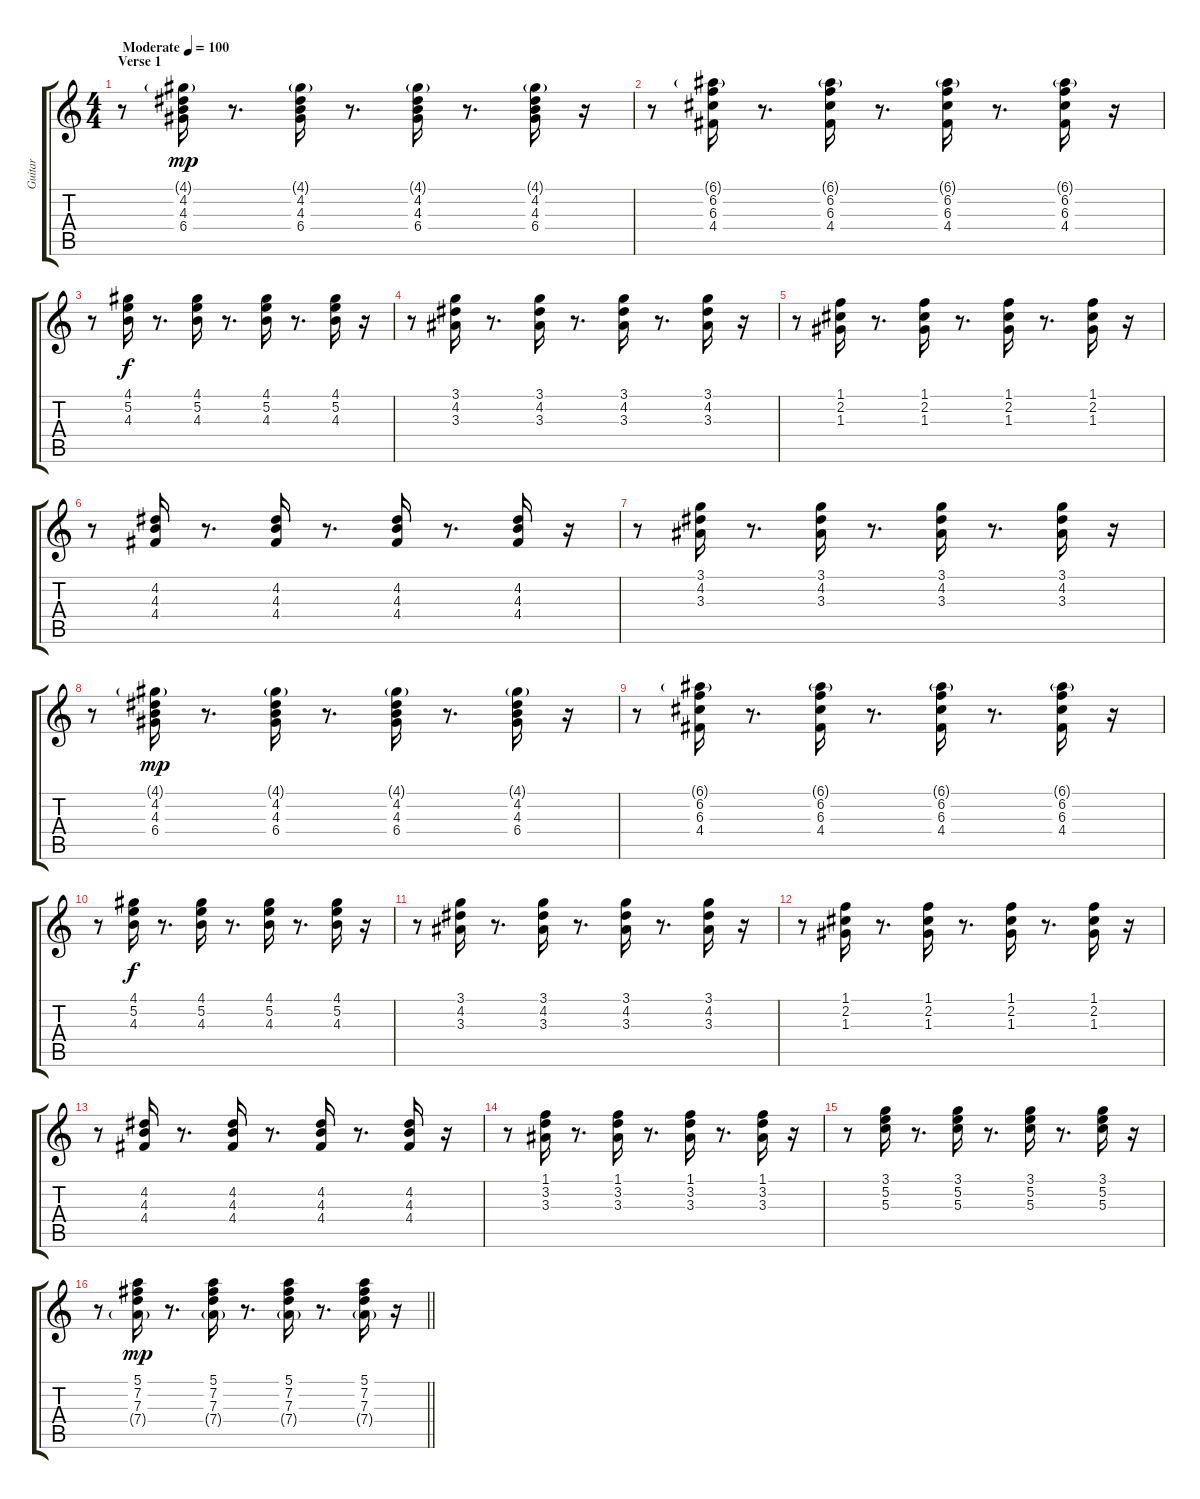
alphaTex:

\track ("Guitar" "Guitar") {instrument electricguitarmuted}
\staff {score tabs}
\tuning (E4 B3 G3 D3 A2 E2) {hide}
\ts (4 4)
\section ("" "Verse 1")
\tempo (100 "Moderate")
\clef g2
\ks c
r.8{dy mp instrument electricguitarmuted} (4.1{g} 4.2 4.3 6.4).16 r.8{d} (4.1{g} 4.2 4.3 6.4).16 r.8{d} (4.1{g} 4.2 4.3 6.4).16 r.8{d} (4.1{g} 4.2 4.3 6.4).16 r.16 |
r.8 (6.1{g} 6.2 6.3 4.4).16 r.8{d} (6.1{g} 6.2 6.3 4.4).16 r.8{d} (6.1{g} 6.2 6.3 4.4).16 r.8{d} (6.1{g} 6.2 6.3 4.4).16 r.16 |
r.8 (4.1 5.2 4.3).16{dy f} r.8{d} (4.1 5.2 4.3).16 r.8{d} (4.1 5.2 4.3).16 r.8{d} (4.1 5.2 4.3).16 r.16 |
r.8 (3.1 4.2 3.3).16 r.8{d} (3.1 4.2 3.3).16 r.8{d} (3.1 4.2 3.3).16 r.8{d} (3.1 4.2 3.3).16 r.16 |
r.8 (1.1 2.2 1.3).16 r.8{d} (1.1 2.2 1.3).16 r.8{d} (1.1 2.2 1.3).16 r.8{d} (1.1 2.2 1.3).16 r.16 |
r.8 (4.2 4.3 4.4).16 r.8{d} (4.2 4.3 4.4).16 r.8{d} (4.2 4.3 4.4).16 r.8{d} (4.2 4.3 4.4).16 r.16 |
r.8 (3.1 4.2 3.3).16 r.8{d} (3.1 4.2 3.3).16 r.8{d} (3.1 4.2 3.3).16 r.8{d} (3.1 4.2 3.3).16 r.16 |
r.8 (4.1{g} 4.2 4.3 6.4).16{dy mp} r.8{d} (4.1{g} 4.2 4.3 6.4).16 r.8{d} (4.1{g} 4.2 4.3 6.4).16 r.8{d} (4.1{g} 4.2 4.3 6.4).16 r.16 |
r.8 (6.1{g} 6.2 6.3 4.4).16 r.8{d} (6.1{g} 6.2 6.3 4.4).16 r.8{d} (6.1{g} 6.2 6.3 4.4).16 r.8{d} (6.1{g} 6.2 6.3 4.4).16 r.16 |
r.8 (4.1 5.2 4.3).16{dy f} r.8{d} (4.1 5.2 4.3).16 r.8{d} (4.1 5.2 4.3).16 r.8{d} (4.1 5.2 4.3).16 r.16 |
r.8 (3.1 4.2 3.3).16 r.8{d} (3.1 4.2 3.3).16 r.8{d} (3.1 4.2 3.3).16 r.8{d} (3.1 4.2 3.3).16 r.16 |
r.8 (1.1 2.2 1.3).16 r.8{d} (1.1 2.2 1.3).16 r.8{d} (1.1 2.2 1.3).16 r.8{d} (1.1 2.2 1.3).16 r.16 |
r.8 (4.2 4.3 4.4).16 r.8{d} (4.2 4.3 4.4).16 r.8{d} (4.2 4.3 4.4).16 r.8{d} (4.2 4.3 4.4).16 r.16 |
r.8 (1.1 3.2 3.3).16 r.8{d} (1.1 3.2 3.3).16 r.8{d} (1.1 3.2 3.3).16 r.8{d} (1.1 3.2 3.3).16 r.16 |
r.8 (3.1 5.2 5.3).16 r.8{d} (3.1 5.2 5.3).16 r.8{d} (3.1 5.2 5.3).16 r.8{d} (3.1 5.2 5.3).16 r.16 |
\barLineRight lightlight
r.8 (5.1 7.2 7.3 7.4{g}).16{dy mp} r.8{d} (5.1 7.2 7.3 7.4{g}).16 r.8{d} (5.1 7.2 7.3 7.4{g}).16 r.8{d} (5.1 7.2 7.3 7.4{g}).16 r.16
